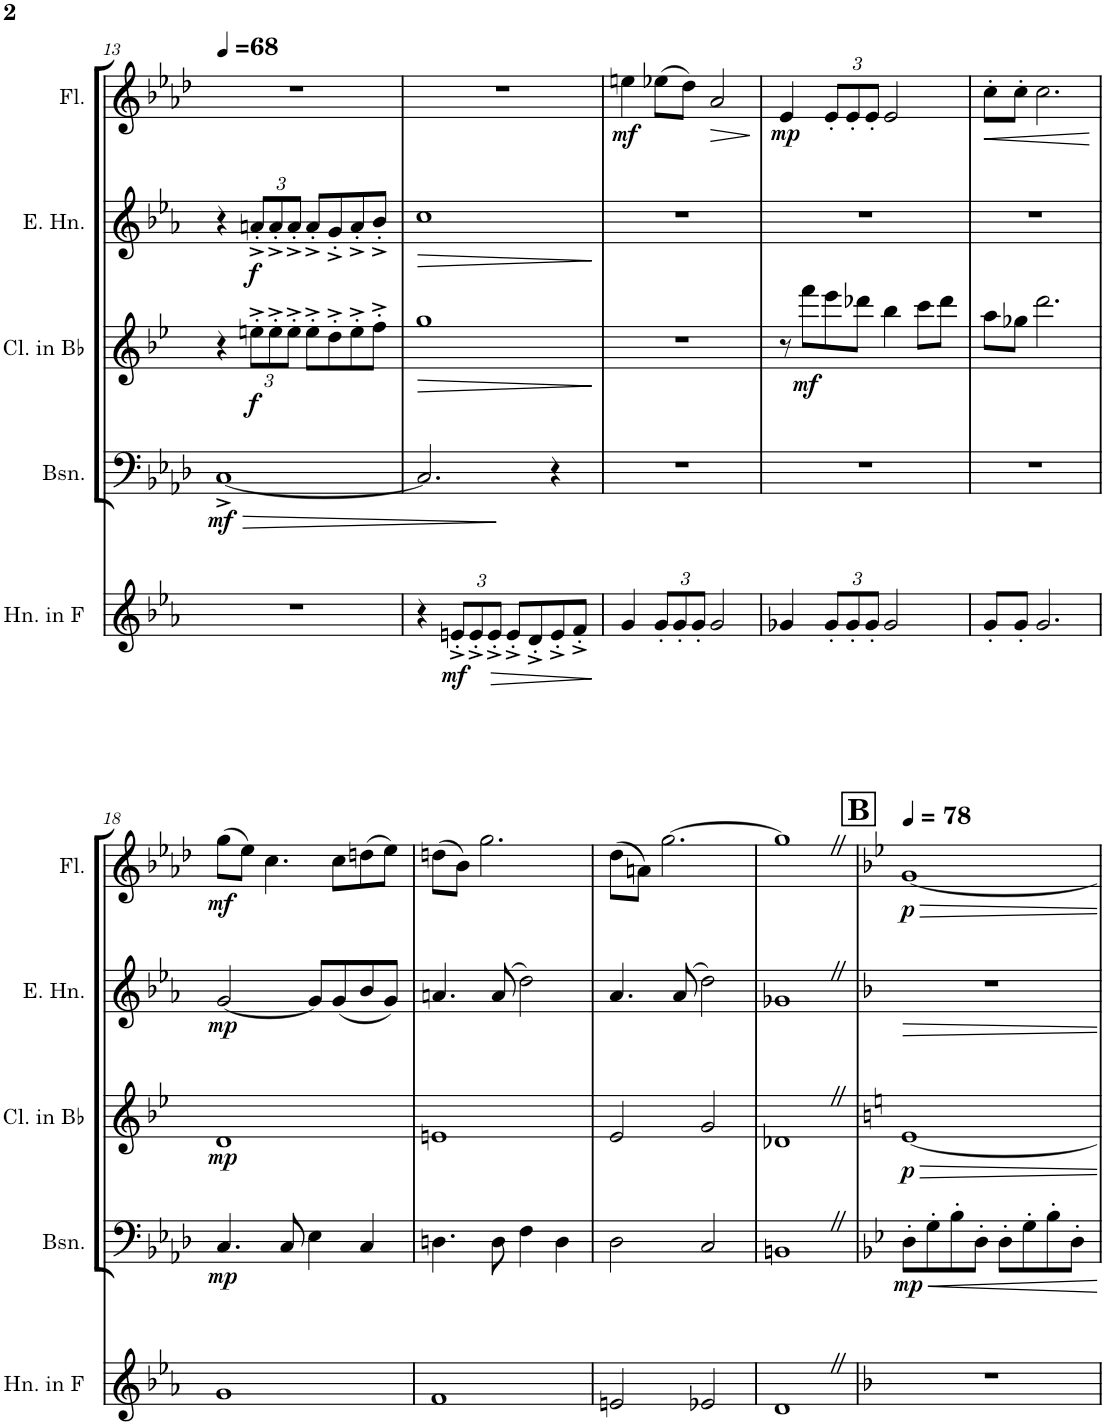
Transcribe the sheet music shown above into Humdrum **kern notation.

**kern	**dynam	**kern	**dynam	**kern	**dynam	**kern	**dynam	**kern	**dynam
*part5	*part5	*part4	*part4	*part3	*part3	*part2	*part2	*part1	*part1
*staff5	*staff5	*staff4	*staff4	*staff3	*staff3	*staff2	*staff2	*staff1	*staff1
*I"Horn in F	*	*I"Bassoon	*	*I"Clarinet in Bb	*	*I"English Horn	*	*I"Flute	*
*I'Hn. in F	*	*I'Bsn.	*	*I'Cl. in Bb	*	*I'E. Hn.	*	*I'Fl.	*
!!LO:PB:g=z
*clefG2	*	*clefF4	*	*clefG2	*	*clefG2	*	*clefG2	*
*Trd4c7	*	*	*	*Trd1c2	*	*Trd4c7	*	*	*
*k[b-e-a-]	*	*k[b-e-a-d-]	*	*k[b-e-]	*	*k[b-e-a-]	*	*k[b-e-a-d-]	*
*M2/2	*	*M2/2	*	*M2/2	*	*M2/2	*	*M2/2	*
*met(c|)	*	*met(c|)	*	*met(c|)	*	*met(c|)	*	*met(c|)	*
*MM68	*	*MM68	*	*MM68	*	*MM68	*	*MM68	*
=13	=13	=13	=13	=13	=13	=13	=13	=13	=13
!	!	!	!LO:HP:b	!	!	!	!	!	!
!	!	!	!LO:DY:n=1:b	!	!	!	!	!	!
1r	.	[1C^	> mf	4r	.	4r	.	1r	.
*	*	*	*	*Xbrackettup	*	*Xbrackettup	*	*	*
!	!	!	!	!	!LO:DY:b	!	!LO:DY:b	!	!
.	.	.	.	12een'^\L	f	12an'^/L	f	.	.
.	.	.	.	12ee'^\	.	12a'^/	.	.	.
.	.	.	.	12ee'^\J	.	12a'^/J	.	.	.
.	.	.	.	8ee'^\L	.	8a'^/L	.	.	.
.	.	.	.	8dd'^\	.	8g'^/	.	.	.
.	.	.	.	8ee'^\	.	8a'^/	.	.	.
.	.	.	.	8ff'^\J	.	8b-'^/J	.	.	.
=14	=14	=14	=14	=14	=14	=14	=14	=14	=14
!	!	!	!	!	!LO:HP:b	!	!LO:HP:b	!	!
4r	.	2.C/]	.	1gg	>	1cc	>	1r	.
*Xbrackettup	*	*	*	*	*	*	*	*	*
!	!LO:DY:b	!	!	!	!	!	!	!	!
12en'^/L	mf	.	.	.	.	.	.	.	.
12e'^/	.	.	.	.	.	.	.	.	.
12e'^/J	.	.	.	.	.	.	.	.	.
!	!LO:HP:b	!	!	!	!	!	!	!	!
8e'^/L	>	.	.	.	.	.	.	.	.
8d'^/	.	.	.	.	.	.	.	.	.
8e'^/	.	4r	]	.	.	.	.	.	.
8f'^/J	.	.	.	.	.	.	.	.	.
.	]	.	.	.	]	.	]	.	.
=15	=15	=15	=15	=15	=15	=15	=15	=15	=15
!	!	!	!	!	!	!	!	!	!LO:DY:b
4g/	.	1r	.	1r	.	1r	.	4een\	mf
12g'/L	.	.	.	.	.	.	.	(8ee-X\L	.
12g'/	.	.	.	.	.	.	.	.	.
.	.	.	.	.	.	.	.	8dd-\J)	.
12g'/J	.	.	.	.	.	.	.	.	.
!	!	!	!	!	!	!	!	!	!LO:HP:b
2g/	.	.	.	.	.	.	.	2a-/	>
.	.	.	.	.	.	.	.	.	]
=16	=16	=16	=16	=16	=16	=16	=16	=16	=16
!	!	!	!	!	!	!	!	!	!LO:DY:b
4g-X/	.	1r	.	8r	.	1r	.	4e-/	mp
!	!	!	!	!	!LO:DY:b	!	!	!	!
.	.	.	.	8fff\L	mf	.	.	.	.
*	*	*	*	*	*	*	*	*Xbrackettup	*
12g-'/L	.	.	.	8eee-\	.	.	.	12e-'/L	.
12g-'/	.	.	.	.	.	.	.	12e-'/	.
.	.	.	.	8ddd-X\J	.	.	.	.	.
12g-'/J	.	.	.	.	.	.	.	12e-'/J	.
2g-/	.	.	.	4bb-\	.	.	.	2e-/	.
.	.	.	.	8ccc\L	.	.	.	.	.
.	.	.	.	8ddd-\J	.	.	.	.	.
=17	=17	=17	=17	=17	=17	=17	=17	=17	=17
!	!	!	!	!	!	!	!	!	!LO:HP:b
8g'/L	.	1r	.	8aa\L	.	1r	.	8cc'\L	<
8g'/J	.	.	.	8gg-X\J	.	.	.	8cc'\J	.
2.g/	.	.	.	2.ddd\	.	.	.	2.cc\	.
.	.	.	.	.	.	.	.	.	[
!!LO:LB:g=z
=18	=18	=18	=18	=18	=18	=18	=18	=18	=18
*k[b-e-a-]	*	*k[b-e-a-d-]	*	*k[b-e-]	*	*k[b-e-a-]	*	*k[b-e-a-d-]	*
!	!	!	!LO:DY:b	!	!LO:DY:b	!	!LO:DY:b	!	!LO:DY:b
1g	.	4.C/	mp	1d	mp	[2g/	mp	(8gg\L	mf
.	.	.	.	.	.	.	.	8ee-\J)	.
.	.	.	.	.	.	.	.	4.cc\	.
.	.	8C/	.	.	.	.	.	.	.
.	.	4E-\	.	.	.	8g/L]	.	.	.
.	.	.	.	.	.	(8g/	.	8cc\L	.
.	.	4C/	.	.	.	8b-/	.	(8ddn\	.
.	.	.	.	.	.	8g/J)	.	8ee-\J)	.
=19	=19	=19	=19	=19	=19	=19	=19	=19	=19
1f	.	4.Dn\	.	1en	.	4.an/	.	(8ddn\L	.
.	.	.	.	.	.	.	.	8b-\J)	.
.	.	.	.	.	.	.	.	2.gg\	.
.	.	8D\	.	.	.	(8a/	.	.	.
.	.	4F\	.	.	.	2dd\)	.	.	.
.	.	4D\	.	.	.	.	.	.	.
=20	=20	=20	=20	=20	=20	=20	=20	=20	=20
2en/	.	2D-\	.	2e-/	.	4.a-/	.	(8dd-\L	.
.	.	.	.	.	.	.	.	8an\J)	.
.	.	.	.	.	.	.	.	[2.gg\	.
.	.	.	.	.	.	(8a-/	.	.	.
2e-X/	.	2C/	.	2g/	.	2dd\)	.	.	.
=21	=21	=21	=21	=21	=21	=21	=21	=21	=21
1dZ	.	1BBnZ	.	1d-XZ	.	1g-XZ	.	1ggZ]	.
=22	=22	=22	=22	=22	=22	=22	=22	=22	=22
!!LO:REH:place=s1:a:B:cj:fs=14:t=B
*k[b-]	*	*k[b-e-]	*	*k[]	*	*k[b-]	*	*k[b-e-]	*
*	*	*	*	*	*	*	*	*MM78	*
!	!	!	!LO:DY:b	!	!LO:DY:b	!	!	!	!LO:DY:b
1r	.	8D'\L	mp	[1e	p	1r	.	[1g	p
.	.	8G'\	.	.	.	.	.	.	.
.	.	8B-'\	.	.	.	.	.	.	.
.	.	8D'\J	.	.	.	.	.	.	.
.	.	8D'\L	.	.	.	.	.	.	.
.	.	8G'\	.	.	.	.	.	.	.
.	.	8B-'\	.	.	.	.	.	.	.
.	.	8D'\J	.	.	.	.	.	.	.
=	=	=	=	=	=	=	=	=	=
*-	*-	*-	*-	*-	*-	*-	*-	*-	*-
